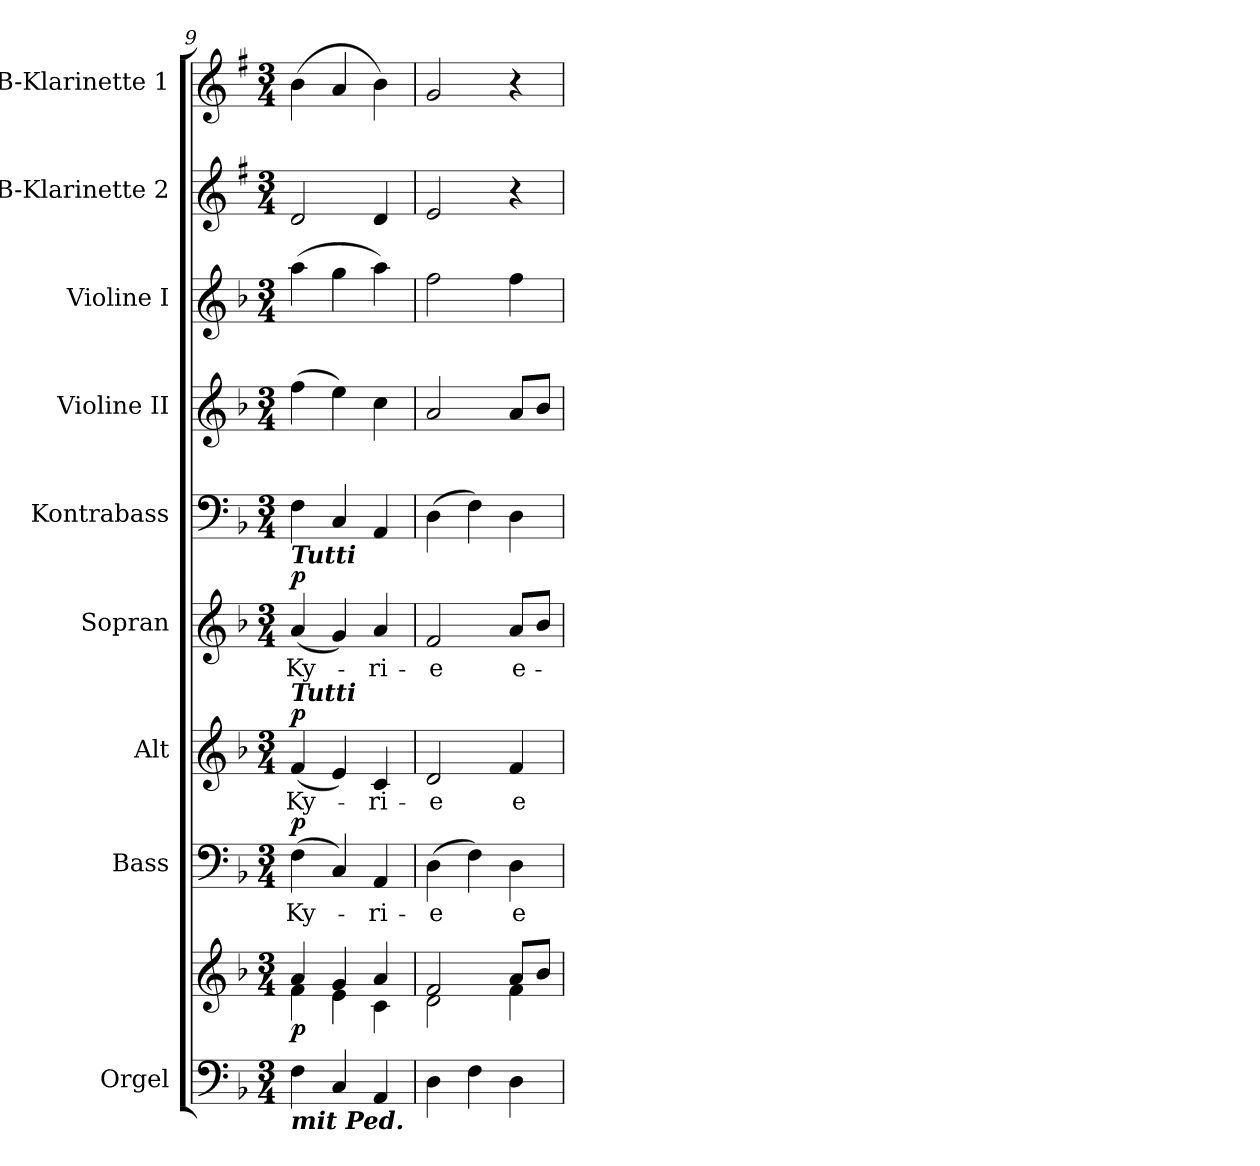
**kern	**kern	**dynam	**kern	**text	**dynam	**kern	**text	**dynam	**kern	**text	**dynam	**kern	**kern	**kern	**kern	**kern
*part9	*part9	*part9	*part8	*part8	*part8	*part7	*part7	*part7	*part6	*part6	*part6	*part5	*part4	*part3	*part2	*part1
*staff10	*staff9	*staff9/10	*staff8	*staff8	*staff8	*staff7	*staff7	*staff7	*staff6	*staff6	*staff6	*staff5	*staff4	*staff3	*staff2	*staff1
*I"Orgel	*	*	*I"Bass	*	*	*I"Alt	*	*	*I"Sopran	*	*	*I"Kontrabass	*I"Violine II	*I"Violine I	*I"B-Klarinette 2	*I"B-Klarinette 1
*I'Org.	*	*	*I'B.	*	*	*I'A.	*	*	*I'S.	*	*	*I'Kb.	*I'Vl. II	*I'Vl. I	*I'B Kl. 2	*I'B Kl. 1
*clefF4	*clefG2	*	*clefF4	*	*	*clefG2	*	*	*clefG2	*	*	*clefF4	*clefG2	*clefG2	*clefG2	*clefG2
*	*	*	*	*	*	*	*	*	*	*	*	*ITrd7c12	*	*	*ITrd1c2	*ITrd1c2
*k[b-]	*k[b-]	*	*k[b-]	*	*	*k[b-]	*	*	*k[b-]	*	*	*k[b-]	*k[b-]	*k[b-]	*k[b-]	*k[b-]
*F:	*F:	*	*F:	*	*	*F:	*	*	*F:	*	*	*F:	*F:	*F:	*F:	*F:
*M3/4	*M3/4	*	*M3/4	*	*	*M3/4	*	*	*M3/4	*	*	*M3/4	*M3/4	*M3/4	*M3/4	*M3/4
=9	=9	=9	=9	=9	=9	=9	=9	=9	=9	=9	=9	=9	=9	=9	=9	=9
*	*^	*	*	*	*	*	*	*	*	*	*	*	*	*	*	*
!	!	!	!	!	!	!	!	!	!	!LO:TX:a:Bi:t=Tutti	!	!	!	!	!	!	!
!	!	!	!	!	!	!	!LO:TX:a:Bi:t=Tutti	!	!	!	!	!	!	!	!	!	!
!LO:TX:b:Bi:t=mit Ped.	!	!	!	!	!	!	!	!	!	!	!	!	!	!	!	!	!
!	!	!	!LO:DY:b	!	!LO:LY:b	!LO:DY:a	!	!LO:LY:b	!LO:DY:a	!	!LO:LY:b	!LO:DY:a	!	!	!	!	!
4F\	4a/	4f\	p	(>4F\	Ky-	p	(<4f/	Ky-	p	(<4a/	Ky-	p	4FF\	(>4ff\	(>4aa\	2c/	(>4a\
4C/	4g/	4e\	.	4C/)	.	.	4e/)	.	.	4g/)	.	.	4CC/	4ee\)	4gg\	.	4g/
!	!	!	!	!	!LO:LY:b	!	!	!LO:LY:b	!	!	!LO:LY:b	!	!	!	!	!	!
4AA/	4a/	4c\	.	4AA/	-ri-	.	4c/	-ri-	.	4a/	-ri-	.	4AAA/	4cc\	4aa\)	4c/	4a\)
=10	=10	=10	=10	=10	=10	=10	=10	=10	=10	=10	=10	=10	=10	=10	=10	=10	=10
!	!	!	!	!	!LO:LY:b	!	!	!LO:LY:b	!	!	!LO:LY:b	!	!	!	!	!	!
4D\	2f/	2d\	.	(>4D\	-e	.	2d/	-e	.	2f/	-e	.	(>4DD\	2a/	2ff\	2d/	2f/
4F\	.	.	.	4F\)	.	.	.	.	.	.	.	.	4FF\)	.	.	.	.
!	!	!	!	!	!LO:LY:b	!	!	!LO:LY:b	!	!	!LO:LY:b	!	!	!	!	!	!
4D\	8a/L	4f\	.	4D\	e-	.	4f/	e-	.	8a/L	e-	.	4DD\	8a/L	4ff\	4r	4r
.	8b-/J	.	.	.	.	.	.	.	.	8b-/J	.	.	.	8b-/J	.	.	.
*	*v	*v	*	*	*	*	*	*	*	*	*	*	*	*	*	*	*
=	=	=	=	=	=	=	=	=	=	=	=	=	=	=	=	=
*-	*-	*-	*-	*-	*-	*-	*-	*-	*-	*-	*-	*-	*-	*-	*-	*-
